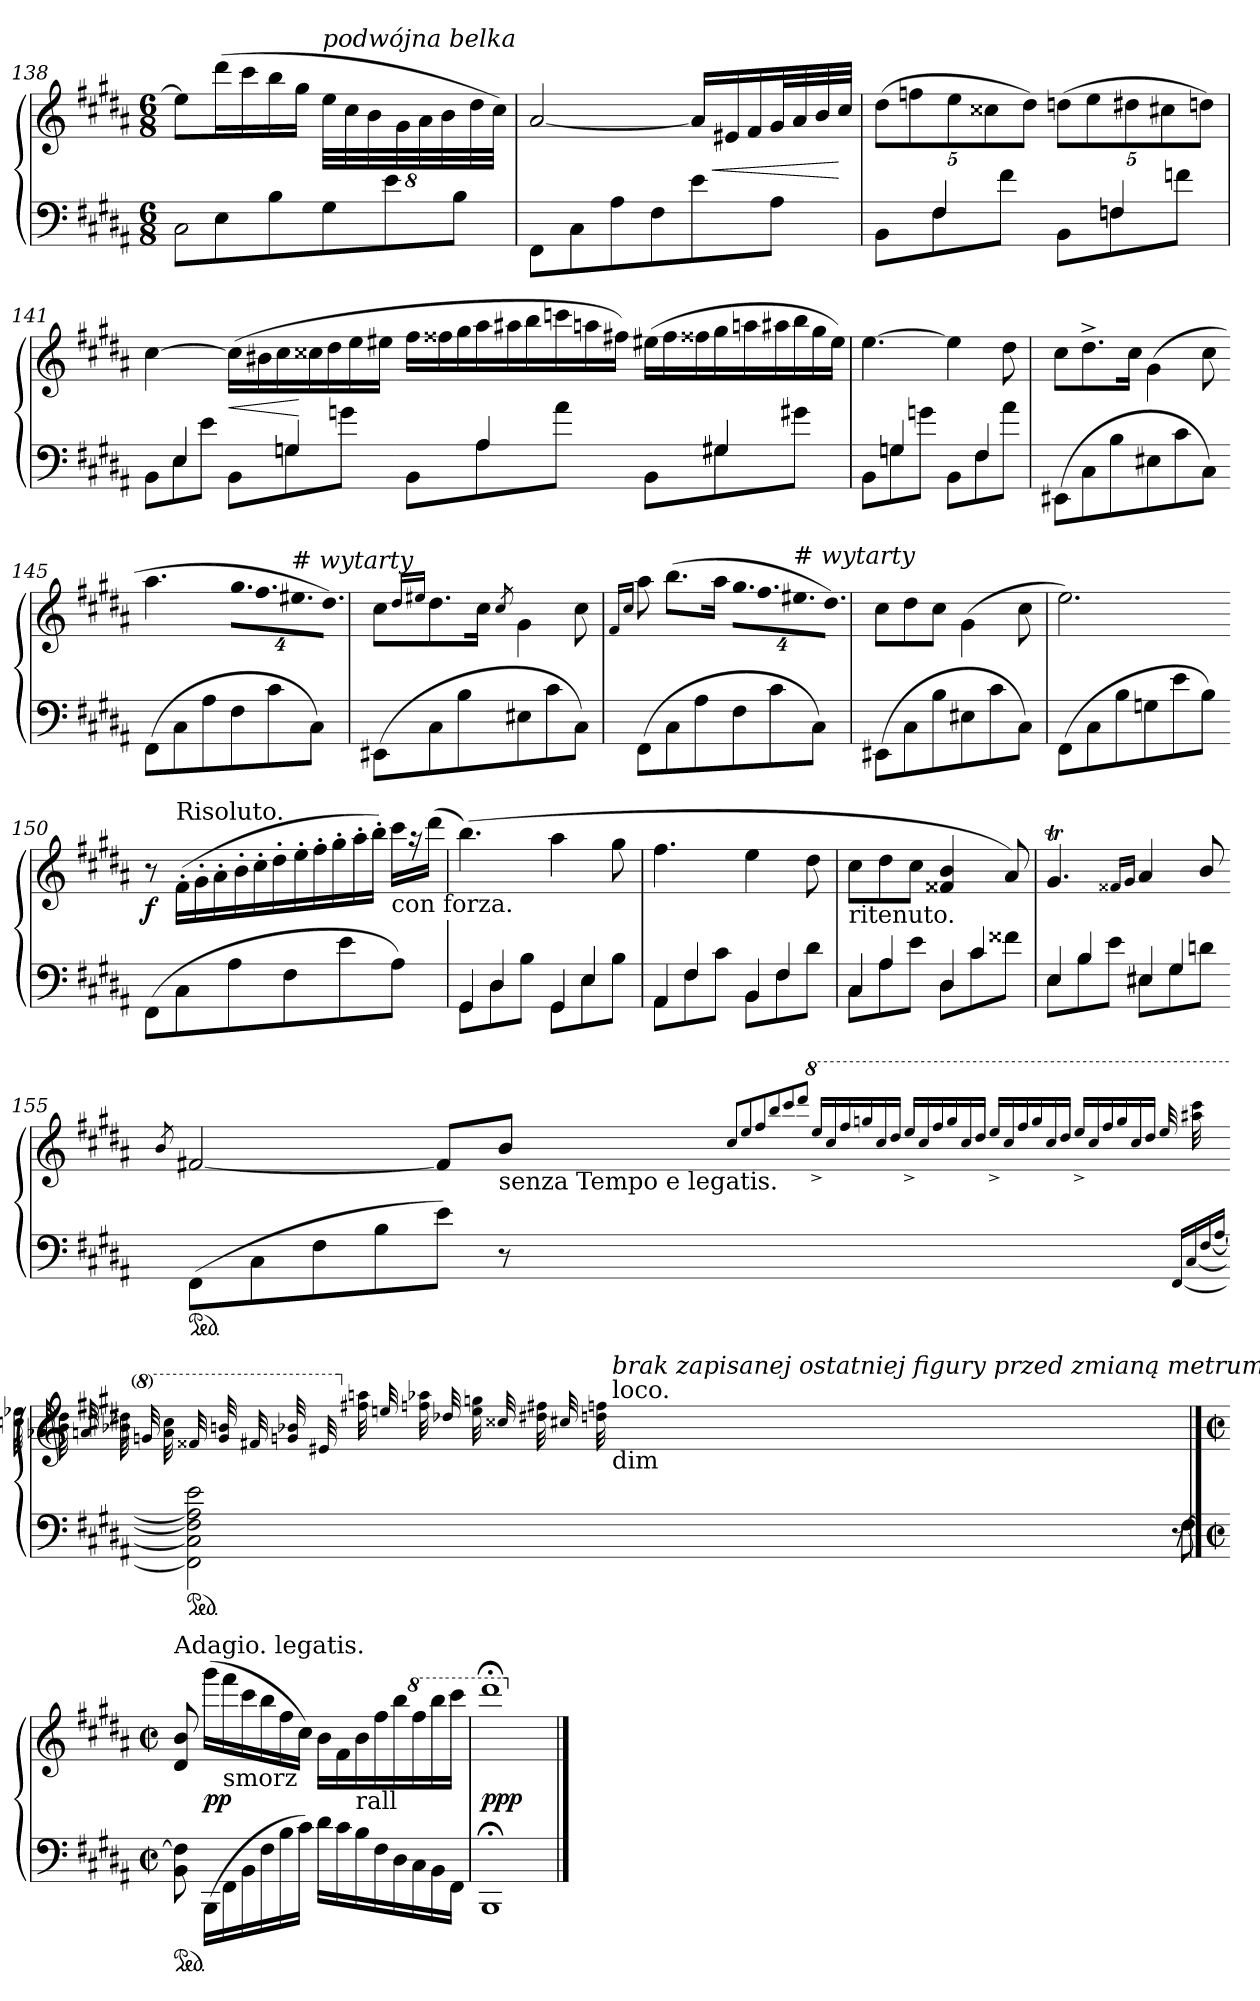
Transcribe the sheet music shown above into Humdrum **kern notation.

**kern	**kern	**dynam
*part1	*part1	*part1
*staff2	*staff1	*staff1/2
*clefF4	*clefG2	*
*k[f#c#g#d#a#]	*k[f#c#g#d#a#]	*
*M6/8	*M6/8	*
=138	=138	=138
!LO:N:vis=2	!	!
8C#	8eeL]	.
8E	(>16ddd#L	.
.	16ccc#	.
8B	16bb	.
.	16gg#JJ	.
!	!LO:TX:a:i:t=podwójna belka	!
8G#	64%3eeLLL	.
.	64%3cc#	.
.	64%3b	.
8e	.	.
.	64%3g#	.
.	64%3a#	.
.	64%3b	.
8BJ	.	.
.	64%3dd#	.
.	64%3cc#JJJ)	.
=139	=139	=139
8FF#L	[2a#	.
8C#	.	.
8A#	.	.
8F#	.	.
*	*Xtuplet	*
8e	24a#LL]	.
.	24e#X	<
.	24f#	.
8A#J	32g#L	.
.	32a#	.
.	32b	.
.	32cc#JJJ	[
=140	=140	=140
*^	*	*
*	*	*tuplet	*
8reyy	8BBL	(>40%3dd#L	.
.	.	40%3ffn	.
4F#	8F#	.	.
.	.	40%3ee	.
.	.	40%3cc##X	.
.	8f#J	.	.
.	.	40%3dd#J)	.
8rbyy	8BBL	(>40%3ddnL	.
.	.	40%3ee	.
4Fn	8Fn	.	.
.	.	40%3dd#X	.
.	.	40%3cc#X	.
.	8fnJ	.	.
.	.	40%3ddnJ)	.
=141	=141	=141	=141
!	!	!LO:N:vis=4	!
8reyy	8BBL	[4.cc#	.
4E	8E	.	.
.	8eJ	.	.
*	*	*Xtuplet	*
8rgyy	8BBL	(>56%3cc#LL]	<
.	.	56%3b#X	.
.	.	56%3cc#	.
4Gn	8Gn	.	.
.	.	56%3cc##X	[
.	.	56%3dd#	.
.	8gnJ	.	.
.	.	56%3ee	.
.	.	56%3ee#XJJ	.
=142-	=142-	=142-	=142-
8reyy	8BBL	24ff#LL	.
.	.	24ff##X	.
.	.	24gg#	.
4A#	8A#	24aa#	.
.	.	24aa#X	.
.	.	24bb	.
.	8a#J	24cccn	.
.	.	24aan	.
.	.	24ff#XJJ)	.
8rbyy	8BBL	(>24ee#XLL	.
.	.	24ff#	.
.	.	24ff##X	.
4G#X	8G#X	24gg#	.
.	.	24aan	.
.	.	24aa#X	.
.	8g#XJ	24bb	.
.	.	24gg#	.
.	.	24ee#JJ)	.
=143	=143	=143	=143
8reyy	8BBL	[4.ee	.
4Gn	8Gn	.	.
.	8gnJ	.	.
8rddyy	8BBL	4ee]	.
4F#	8F#	.	.
.	8a#J	8dd#	.
*v	*v	*	*
=144	=144	=144
(>8EE#XL	8cc#L	.
8C#	8.dd#^>	.
8B	.	.
.	16cc#Jk	.
8E#X	(>4g#\	.
8c#	.	.
8C#J)	8cc#	.
=145-	=145-	=145-
(>8FF#L	4.aa#	.
8C#	.	.
8A#	.	.
*	*tuplet	*
!	!LO:N:vis=16.	!
8F#	32%3gg#LL	.
!	!LO:N:vis=16.	!
.	32%3ff#	.
8c#	.	.
!	!LO:TX:a:i:t=# wytarty	!
!	!LO:N:vis=16.	!
.	32%3ee#X	.
8C#J)	.	.
!	!LO:N:vis=16.	!
.	32%3dd#JJ)	.
=146	=146	=146
(>8EE#XL	8cc#L	.
.	16qdd#/LL	.
.	16qee#X/JJ	.
8C#	8.dd#	.
8B	.	.
.	16cc#Jk	.
.	8qcc#/	.
8E#X	4g#\	.
8c#	.	.
8C#J)	8cc#	.
=147	=147	=147
.	16qf#/LL	.
.	16qcc#/JJ	.
(>8FF#L	8aa#	.
8C#	(>8.bbL	.
8A#	.	.
.	16aa#Jk	.
!	!LO:N:vis=16.	!
8F#	32%3gg#LL	.
!	!LO:N:vis=16.	!
.	32%3ff#	.
8c#	.	.
!	!LO:TX:a:i:t=# wytarty	!
!	!LO:N:vis=16.	!
.	32%3ee#X	.
8C#J)	.	.
!	!LO:N:vis=16.	!
.	32%3dd#JJ)	.
=148	=148	=148
(>8EE#XL	8cc#L	.
8C#	8dd#	.
8B	8cc#J	.
8E#X	(>4g#\	.
8c#	.	.
8C#J)	8cc#	.
=149	=149	=149
(>8FF#L	2.ee)	.
8C#	.	.
8B	.	.
8Gn	.	.
8e	.	.
8BJ)	.	.
=150-	=150-	=150-
(>8FF#L	8r	f
*	*Xtuplet	*
!	!LO:TX:a:t=Risoluto.	!
8C#	(>22f#'>LL	.
.	22g#'>	.
.	22a#'>	.
8A#	.	.
.	22b'>	.
.	22cc#'>	.
.	22dd#'>	.
8F#	.	.
.	22ee'>	.
.	22ff#'>	.
.	22gg#'>	.
8e	.	.
.	22aa#'>	.
.	22bb'>JJ)	.
!	!LO:TX:b:t=con forza.	!
8A#J)	24ccc#LL	.
.	24raa	.
.	(>24ddd#JJ	.
=151	=151	=151
*^	*	*
*	*^	*	*
8rgyy	8GG#L	4GG#/	(>4.bb)	.
4D#	8D#	.	.	.
.	8BJ	8rDDDyy	.	.
8rgyy	8GG#L	4GG#/	4aa#	.
4E	8E	.	.	.
.	8BJ	8rDDDyy	8gg#	.
=152	=152	=152	=152	=152
8rbyy	8AA#L	4AA#/	4.ff#	.
4F#	8F#	.	.	.
.	8c#J	8rFFFyy	.	.
8rbyy	8BBL	4BB/	4ee	.
4F#	8F#	.	.	.
.	8d#J	8rFFFyy	8dd#	.
=153	=153	=153	=153	=153
!	!	!	!LO:TX:b:t=ritenuto.	!
8rbyy	8C#L	4C#/	8cc#L	.
4A#	8A#	.	8dd#	.
.	8eJ	8rAAAyy	8cc#J	.
8rbyy	8D#L	4D#/	4f##X 4b	.
4c#	8c#	.	.	.
.	8f##XJ	8rAAAyy	8a#)	.
=154	=154	=154	=154	=154
8rbyy	8EL	4E/	4.g#T	.
4B	8B	.	.	.
.	8eJ	8rCCyy	.	.
.	.	.	16qf##X/LL	.
.	.	.	16qg#/JJ	.
8rffyy	8E#XL	4E#X/	4a#	.
4G#	8G#	.	.	.
.	8dnJ	8rAAAyy	8b/	.
*v	*v	*v	*	*
=155-	=155-	=155-
.	8qb/	.
*ped	*	*
(8FF#L	[2f#X/	.
8C#	.	.
8F#	.	.
8B	.	.
8eJ)	8f#L]	.
!	!LO:TX:b:t=senza Tempo e legatis.	!
8r	8bJ	.
.	8qcc#/L	.
.	8qee/	.
.	8qff#/	.
.	8qbb/	.
.	8qccc#/	.
.	8qddd#/J	.
*	*8va	*
.	16qeee^</LL	.
.	16qccc#/	.
.	16qfff#/	.
.	16qgggn/	.
.	16qccc#/	.
.	16qddd#/JJ	.
.	16qeee^</LL	.
.	16qccc#/	.
.	16qfff#/	.
.	16qggg/	.
.	16qccc#/	.
.	16qddd#/JJ	.
.	16qeee^</LL	.
.	16qccc#/	.
.	16qfff#/	.
.	16qggg/	.
.	16qccc#/	.
.	16qddd#/JJ	.
.	16qeee^</LL	.
.	16qccc#/	.
.	16qfff#/	.
.	16qggg/	.
.	16qccc#/	.
[16qFF#LL	16qddd#/JJ	.
[16qC#	32qqeee	.
[16qF#	32qqaaa#X 32qqcccc#	.
[16qA#JJ	32qqgggnyy	.
=-	=-	=-
!LO:TX:a:i:t=podwójne belki	!	!
!LO:N:vis=1..	!	!
*ped	*	*
2FF#] 2C#] 2F#] 2A#] 2e	2.ryy	.
4ryy	.	.
.	32qqaaan 32qqccccn	.
.	32qqfff##X	.
.	32qqggg 32qqbbb	.
.	32qqfff#X	.
.	32qqgggn 32qqbbb-X	.
.	32qqeee#X	.
.	32qqfff# 32qqaaa	.
.	32qqeeen	.
.	32qqfffn 32qqaaa-X	.
.	32qqddd#	.
.	32qqeee 32qqggg	.
.	32qqccc##X	.
.	32qqddd#X 32qqfff#X	.
.	32qqccc#X	.
.	32qqdddn 32qqfffn	.
.	32qqbb#X	.
.	32qqccc# 32qqeee	.
.	32qqbbn	.
.	32qqcccn 32qqeee-X	.
.	32qqaa-X	.
.	32qqbb 32qqddd	.
.	32qqaan	.
.	32qqbb-X 32qqddd-X	.
.	32qqggn	.
.	32qqaa 32qqccc	.
.	32qqff##X	.
.	32qqgg 32qqbbn	.
.	32qqff#X	.
.	32qqggn 32qqbb-X	.
.	32qqee#X	.
*	*X8va	*
.	32qqff# 32qqaa	.
.	32qqeen	.
.	32qqffn 32qqaa-X	.
.	32qqdd-X	.
.	32qqee 32qqggn	.
.	32qqcc##X	.
.	32qqdd#X 32qqff#X	.
.	32qqcc#X	.
.	32qqddn 32qqffn	.
!	!LO:TX:b:t=dim	!
!	!LO:TX:a:t=loco.	!
!	!LO:TX:a:i:t=brak zapisanej ostatniej figury przed zmianą metrum (dwugłosowej)	!
4ryy	000ryy	.
4ryy	.	.
4ryy	.	.
4ryy	.	.
4ryy	.	.
4ryy	.	.
4ryy	.	.
4ryy	.	.
4ryy	.	.
4ryy	.	.
4ryy	.	.
4ryy	.	.
4ryy	.	.
4ryy	.	.
4ryy	.	.
4ryy	.	.
4ryy	.	.
4ryy	.	.
4ryy	.	.
4ryy	.	.
4ryy	.	.
4ryy	.	.
4ryy	.	.
4ryy	.	.
4ryy	.	.
4ryy	.	.
4ryy	.	.
4ryy	.	.
4ryy	.	.
4ryy	.	.
4ryy	.	.
4ryy	.	.
4ryy	0ryy	.
4ryy	.	.
4ryy	.	.
4ryy	.	.
4ryy	.	.
4ryy	.	.
4ryy	.	.
8r	.	.
[8F#	.	.
==156	==156	==156
*M2/2	*M2/2	*
*met(c|)	*met(c|)	*
!	!LO:TX:a:t=Adagio. legatis.	!
*ped	*	*
8BB 8F#]	8d# 8b	.
(>16BBB\LL	(>16ggg#LL	pp
!	!LO:TX:b:t=smorz	!
16FF#	16fff#	.
16BB	16ccc#	.
16F#	16bb	.
16B	16ff#	.
16c#JJ)	16cc#JJ)	.
16d#LL	16bLL	.
16c#	16f#	.
!	!LO:TX:b:t=rall	!
16B	16b	.
16F#	16ff#	.
16D#	16bb	.
*	*8va	*
16C#	16fff#	.
16BB	16bbb	.
16FF#JJ	16cccc#JJ	.
=157	=157	=157
1BBB;	1dddd#;<	ppp
*	*X8va	*
==	==	==
*-	*-	*-
